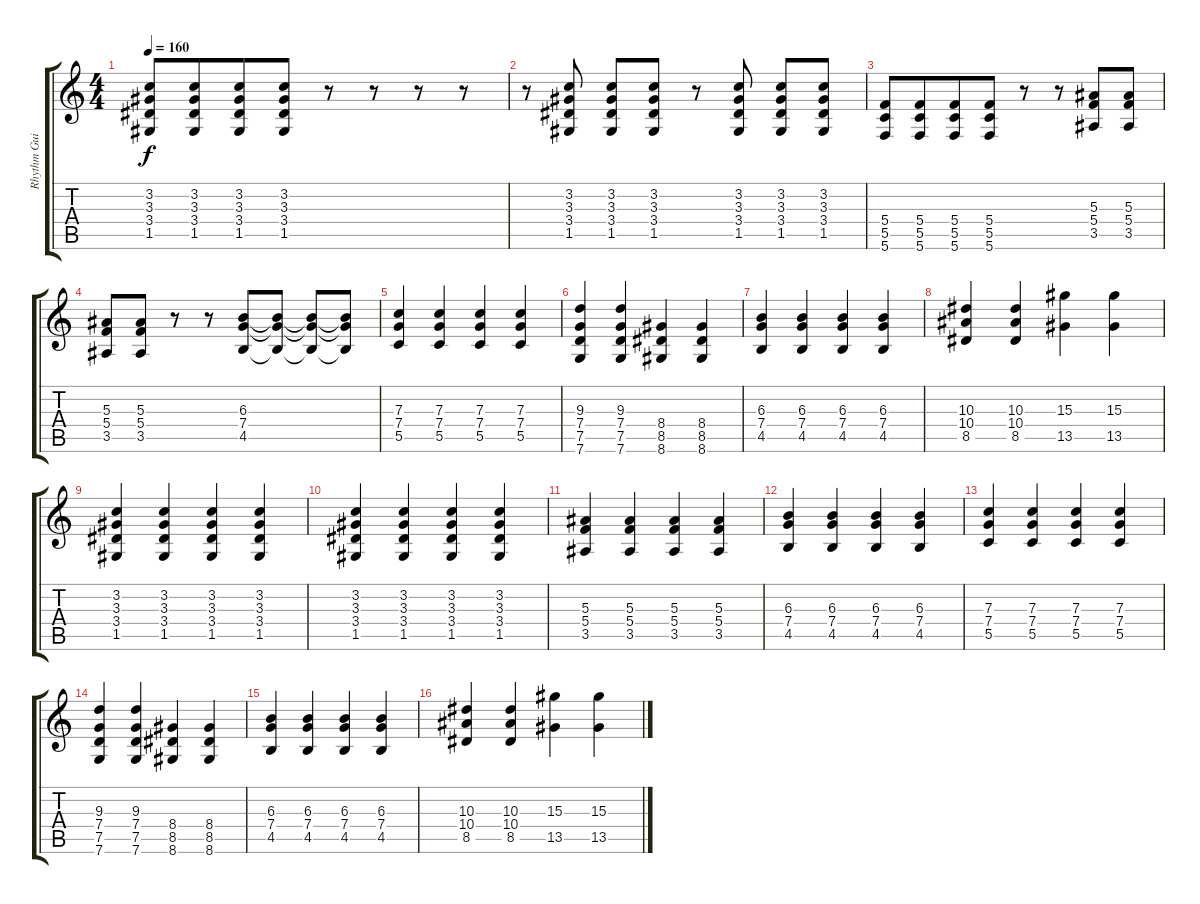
\track ("Rhythm Guitar" "Rhythm Gui") {instrument overdrivenguitar}
\staff {score tabs}
\tuning (D4 A3 F3 C3 G2 C2) {hide}
\ts (4 4)
\tempo 160
\clef g2
\ks c
(3.2 3.3 3.4 1.5).8{dy f} (3.2 3.3 3.4 1.5).8{beam merge} (3.2 3.3 3.4 1.5).8 (3.2 3.3 3.4 1.5).8 r.8{beam merge} r.8 r.8 r.8 |
r.8 (3.2 3.3 3.4 1.5).8 (3.2 3.3 3.4 1.5).8 (3.2 3.3 3.4 1.5).8 r.8 (3.2 3.3 3.4 1.5).8 (3.2 3.3 3.4 1.5).8 (3.2 3.3 3.4 1.5).8 |
(5.4 5.5 5.6).8 (5.4 5.5 5.6).8{beam merge} (5.4 5.5 5.6).8{beam merge} (5.4 5.5 5.6).8 r.8 r.8 (5.3 5.4 3.5).8{beam merge} (5.3 5.4 3.5).8 |
(5.3 5.4 3.5).8 (5.3 5.4 3.5).8 r.8 r.8 (6.3 7.4 4.5).8 (6.3{t} 7.4{t} 4.5{t}).8 (6.3{t} 7.4{t} 4.5{t}).8 (6.3{t} 7.4{t} 4.5{t}).8 |
(7.3 7.4 5.5).4 (7.3 7.4 5.5).4 (7.3 7.4 5.5).4{beam merge} (7.3 7.4 5.5).4 |
(9.3 7.4 7.5 7.6).4 (9.3 7.4 7.5 7.6).4 (8.4 8.5 8.6).4{beam merge} (8.4 8.5 8.6).4 |
(6.3 7.4 4.5).4 (6.3 7.4 4.5).4 (6.3 7.4 4.5).4 (6.3 7.4 4.5).4 |
(10.3 10.4 8.5).4{beam merge} (10.3 10.4 8.5).4 (15.3 13.5).4 (15.3 13.5).4 |
(3.2 3.3 3.4 1.5).4{beam merge} (3.2 3.3 3.4 1.5).4{beam merge} (3.2 3.3 3.4 1.5).4 (3.2 3.3 3.4 1.5).4 |
(3.2 3.3 3.4 1.5).4 (3.2 3.3 3.4 1.5).4 (3.2 3.3 3.4 1.5).4{beam merge} (3.2 3.3 3.4 1.5).4 |
(5.3 5.4 3.5).4 (5.3 5.4 3.5).4{beam merge} (5.3 5.4 3.5).4 (5.3 5.4 3.5).4 |
(6.3 7.4 4.5).4 (6.3 7.4 4.5).4 (6.3 7.4 4.5).4 (6.3 7.4 4.5).4 |
(7.3 7.4 5.5).4 (7.3 7.4 5.5).4 (7.3 7.4 5.5).4{beam merge} (7.3 7.4 5.5).4 |
(9.3 7.4 7.5 7.6).4 (9.3 7.4 7.5 7.6).4 (8.4 8.5 8.6).4{beam merge} (8.4 8.5 8.6).4 |
(6.3 7.4 4.5).4 (6.3 7.4 4.5).4 (6.3 7.4 4.5).4 (6.3 7.4 4.5).4 |
(10.3 10.4 8.5).4{beam merge} (10.3 10.4 8.5).4 (15.3 13.5).4 (15.3 13.5).4
